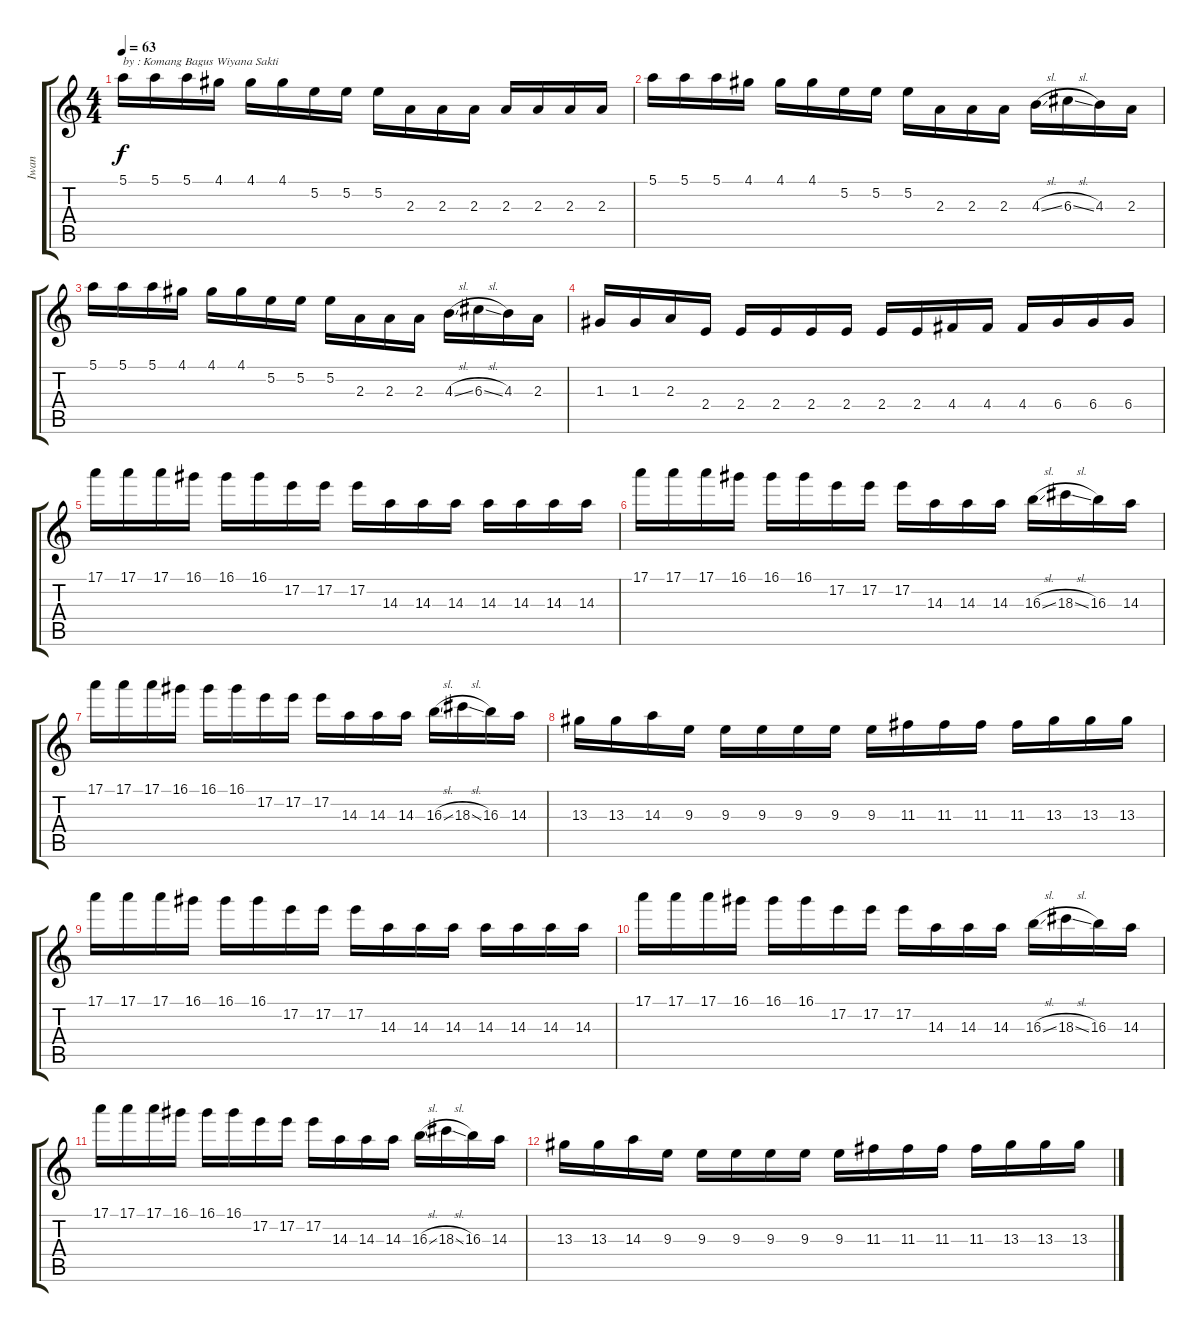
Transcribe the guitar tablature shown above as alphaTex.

\track ("Iwan" "Iwan") {instrument overdrivenguitar}
\staff {score tabs}
\tuning (E4 B3 G3 D3 A2 E2) {hide}
\ts (4 4)
\tempo 63
\clef g2
\ks c
5.1.16{txt "by : Komang Bagus Wiyana Sakti" dy f} 5.1.16 5.1.16 4.1.16 4.1.16 4.1.16 5.2.16 5.2.16 5.2.16 2.3.16 2.3.16 2.3.16 2.3.16 2.3.16 2.3.16 2.3.16 |
5.1.16 5.1.16 5.1.16 4.1.16 4.1.16 4.1.16 5.2.16 5.2.16 5.2.16 2.3.16 2.3.16 2.3.16 4.3{sl}.16 6.3{sl}.16 4.3.16 2.3.16 |
5.1.16 5.1.16 5.1.16 4.1.16 4.1.16 4.1.16 5.2.16 5.2.16 5.2.16 2.3.16 2.3.16 2.3.16 4.3{sl}.16 6.3{sl}.16 4.3.16 2.3.16 |
1.3.16 1.3.16 2.3.16 2.4.16 2.4.16 2.4.16 2.4.16 2.4.16 2.4.16 2.4.16 4.4.16 4.4.16 4.4.16 6.4.16 6.4.16 6.4.16 |
17.1.16 17.1.16 17.1.16 16.1.16 16.1.16 16.1.16 17.2.16 17.2.16 17.2.16 14.3.16 14.3.16 14.3.16 14.3.16 14.3.16 14.3.16 14.3.16 |
17.1.16 17.1.16 17.1.16 16.1.16 16.1.16 16.1.16 17.2.16 17.2.16 17.2.16 14.3.16 14.3.16 14.3.16 16.3{sl}.16 18.3{sl}.16 16.3.16 14.3.16 |
17.1.16 17.1.16 17.1.16 16.1.16 16.1.16 16.1.16 17.2.16 17.2.16 17.2.16 14.3.16 14.3.16 14.3.16 16.3{sl}.16 18.3{sl}.16 16.3.16 14.3.16 |
13.3.16 13.3.16 14.3.16 9.3.16 9.3.16 9.3.16 9.3.16 9.3.16 9.3.16 11.3.16 11.3.16 11.3.16 11.3.16 13.3.16 13.3.16 13.3.16 |
17.1.16 17.1.16 17.1.16 16.1.16 16.1.16 16.1.16 17.2.16 17.2.16 17.2.16 14.3.16 14.3.16 14.3.16 14.3.16 14.3.16 14.3.16 14.3.16 |
17.1.16 17.1.16 17.1.16 16.1.16 16.1.16 16.1.16 17.2.16 17.2.16 17.2.16 14.3.16 14.3.16 14.3.16 16.3{sl}.16 18.3{sl}.16 16.3.16 14.3.16 |
17.1.16 17.1.16 17.1.16 16.1.16 16.1.16 16.1.16 17.2.16 17.2.16 17.2.16 14.3.16 14.3.16 14.3.16 16.3{sl}.16 18.3{sl}.16 16.3.16 14.3.16 |
13.3.16 13.3.16 14.3.16 9.3.16 9.3.16 9.3.16 9.3.16 9.3.16 9.3.16 11.3.16 11.3.16 11.3.16 11.3.16 13.3.16 13.3.16 13.3.16
